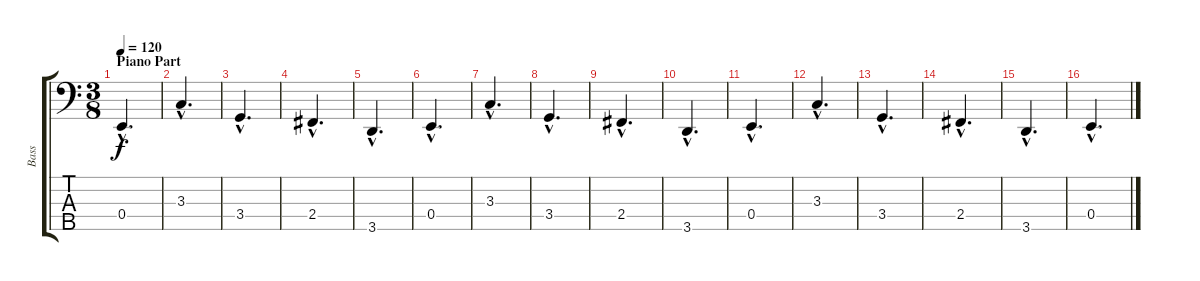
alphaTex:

\track ("Bass" "Bass") {instrument electricbassfinger}
\staff {score tabs}
\tuning (G2 D2 A1 E1 B0) {hide}
\ts (3 8)
\section ("" "Piano Part")
\tempo 120
\clef f4
\ks c
0.4{hac}.4{d dy f} |
3.3{hac}.4{d} |
3.4{hac}.4{d} |
2.4{hac}.4{d} |
3.5{hac}.4{d} |
0.4{hac}.4{d} |
3.3{hac}.4{d} |
3.4{hac}.4{d} |
2.4{hac}.4{d} |
3.5{hac}.4{d} |
0.4{hac}.4{d} |
3.3{hac}.4{d} |
3.4{hac}.4{d} |
2.4{hac}.4{d} |
3.5{hac}.4{d} |
0.4{hac}.4{d}
